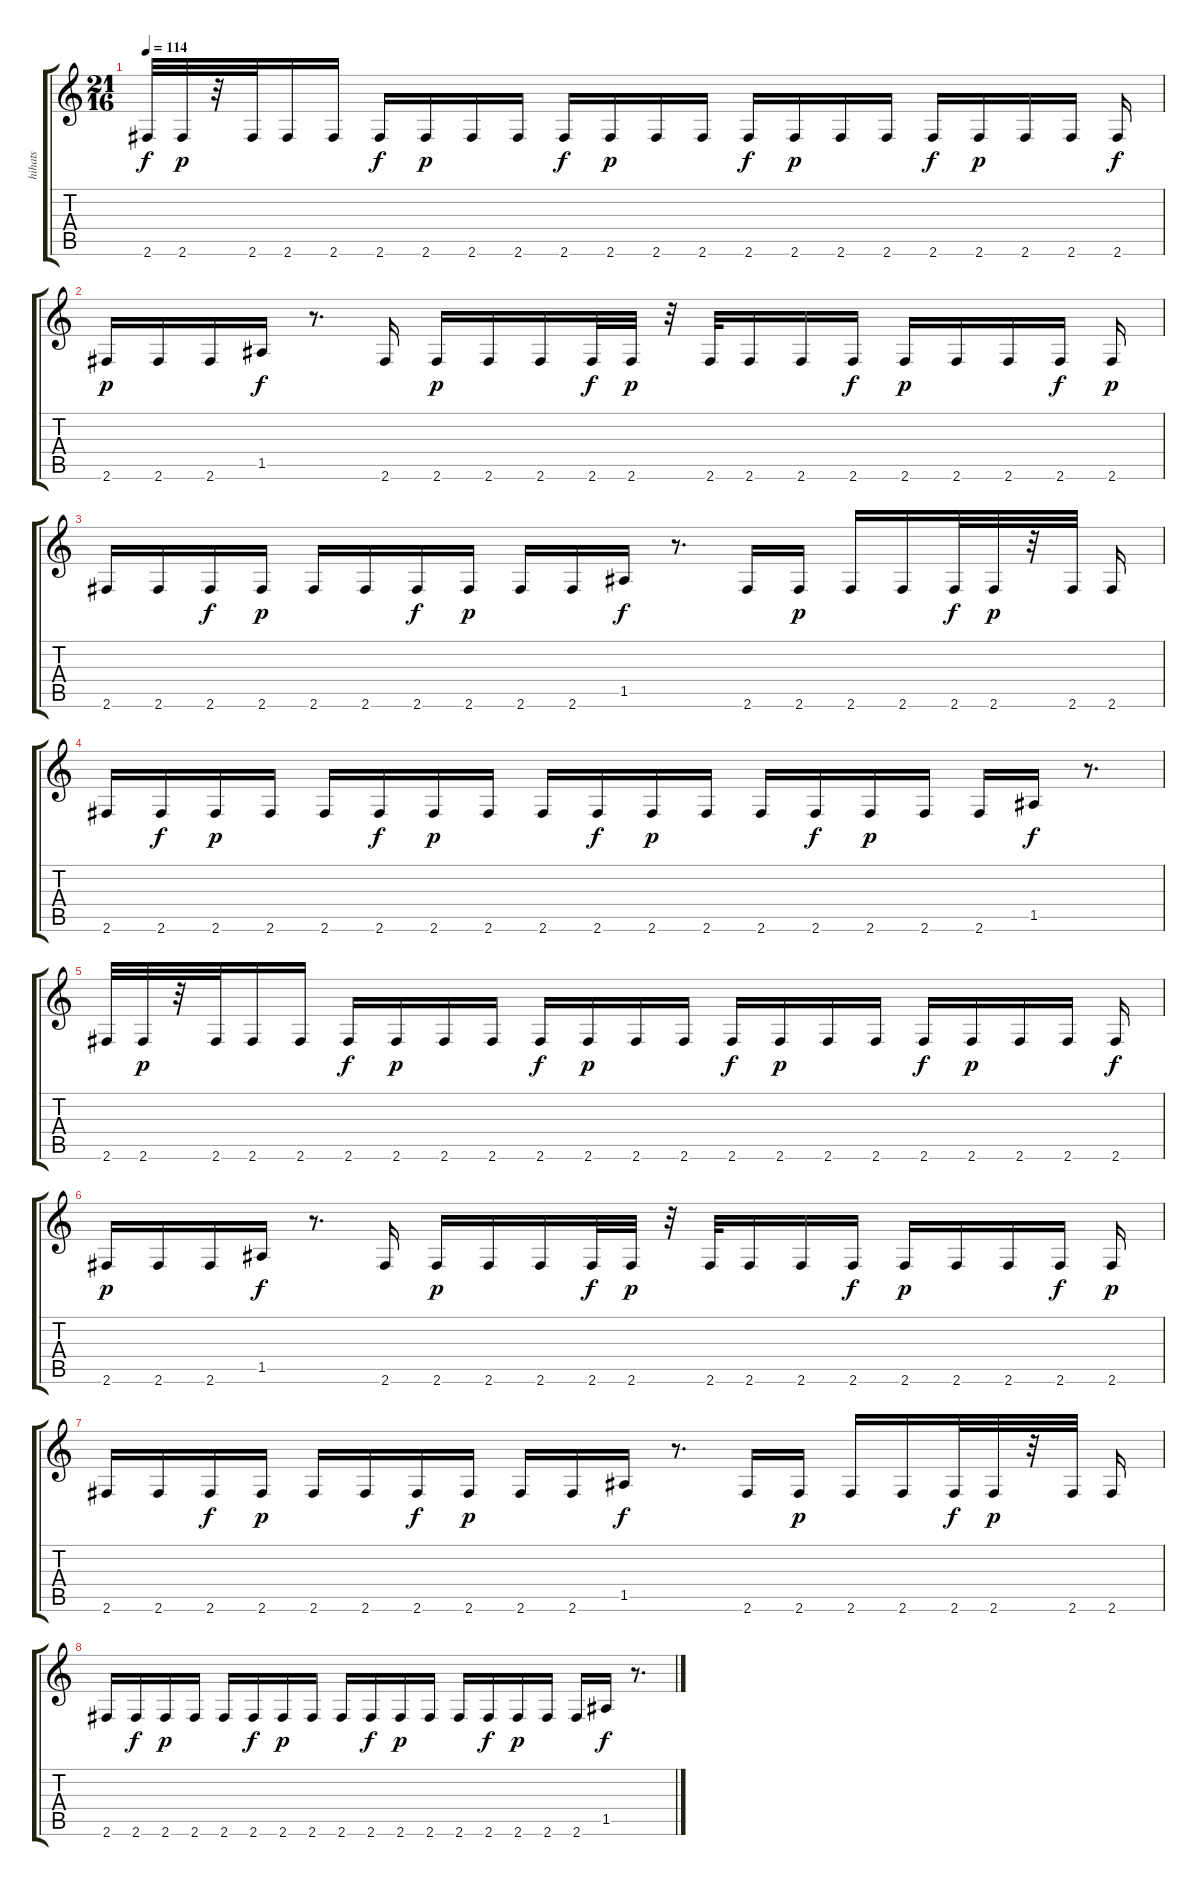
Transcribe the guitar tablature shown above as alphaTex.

\track ("hihats" "hihats") {instrument distortionguitar}
\staff {score tabs}
\tuning (E4 B3 G3 D3 A2 E2) {hide}
\ts (21 16)
\tempo 114
\clef g2
\ks c
2.6.32{dy f} 2.6.32{dy p} r.32 2.6.32 2.6.16 2.6.16 2.6.16{dy f} 2.6.16{dy p} 2.6.16 2.6.16 2.6.16{dy f} 2.6.16{dy p} 2.6.16 2.6.16 2.6.16{dy f} 2.6.16{dy p} 2.6.16 2.6.16 2.6.16{dy f} 2.6.16{dy p} 2.6.16 2.6.16 2.6.16{dy f} |
2.6.16{dy p} 2.6.16 2.6.16 1.5.16{dy f} r.8{d} 2.6.16 2.6.16{dy p} 2.6.16 2.6.16 2.6.32{dy f} 2.6.32{dy p} r.32 2.6.32 2.6.16 2.6.16 2.6.16{dy f} 2.6.16{dy p} 2.6.16 2.6.16 2.6.16{dy f} 2.6.16{dy p} |
2.6.16 2.6.16 2.6.16{dy f} 2.6.16{dy p} 2.6.16 2.6.16 2.6.16{dy f} 2.6.16{dy p} 2.6.16 2.6.16 1.5.16{dy f} r.8{d} 2.6.16 2.6.16{dy p} 2.6.16 2.6.16 2.6.32{dy f} 2.6.32{dy p} r.32 2.6.32 2.6.16 |
2.6.16 2.6.16{dy f} 2.6.16{dy p} 2.6.16 2.6.16 2.6.16{dy f} 2.6.16{dy p} 2.6.16 2.6.16 2.6.16{dy f} 2.6.16{dy p} 2.6.16 2.6.16 2.6.16{dy f} 2.6.16{dy p} 2.6.16 2.6.16 1.5.16{dy f} r.8{d} |
2.6.32 2.6.32{dy p} r.32 2.6.32 2.6.16 2.6.16 2.6.16{dy f} 2.6.16{dy p} 2.6.16 2.6.16 2.6.16{dy f} 2.6.16{dy p} 2.6.16 2.6.16 2.6.16{dy f} 2.6.16{dy p} 2.6.16 2.6.16 2.6.16{dy f} 2.6.16{dy p} 2.6.16 2.6.16 2.6.16{dy f} |
2.6.16{dy p} 2.6.16 2.6.16 1.5.16{dy f} r.8{d} 2.6.16 2.6.16{dy p} 2.6.16 2.6.16 2.6.32{dy f} 2.6.32{dy p} r.32 2.6.32 2.6.16 2.6.16 2.6.16{dy f} 2.6.16{dy p} 2.6.16 2.6.16 2.6.16{dy f} 2.6.16{dy p} |
2.6.16 2.6.16 2.6.16{dy f} 2.6.16{dy p} 2.6.16 2.6.16 2.6.16{dy f} 2.6.16{dy p} 2.6.16 2.6.16 1.5.16{dy f} r.8{d} 2.6.16 2.6.16{dy p} 2.6.16 2.6.16 2.6.32{dy f} 2.6.32{dy p} r.32 2.6.32 2.6.16 |
2.6.16 2.6.16{dy f} 2.6.16{dy p} 2.6.16 2.6.16 2.6.16{dy f} 2.6.16{dy p} 2.6.16 2.6.16 2.6.16{dy f} 2.6.16{dy p} 2.6.16 2.6.16 2.6.16{dy f} 2.6.16{dy p} 2.6.16 2.6.16 1.5.16{dy f} r.8{d}
